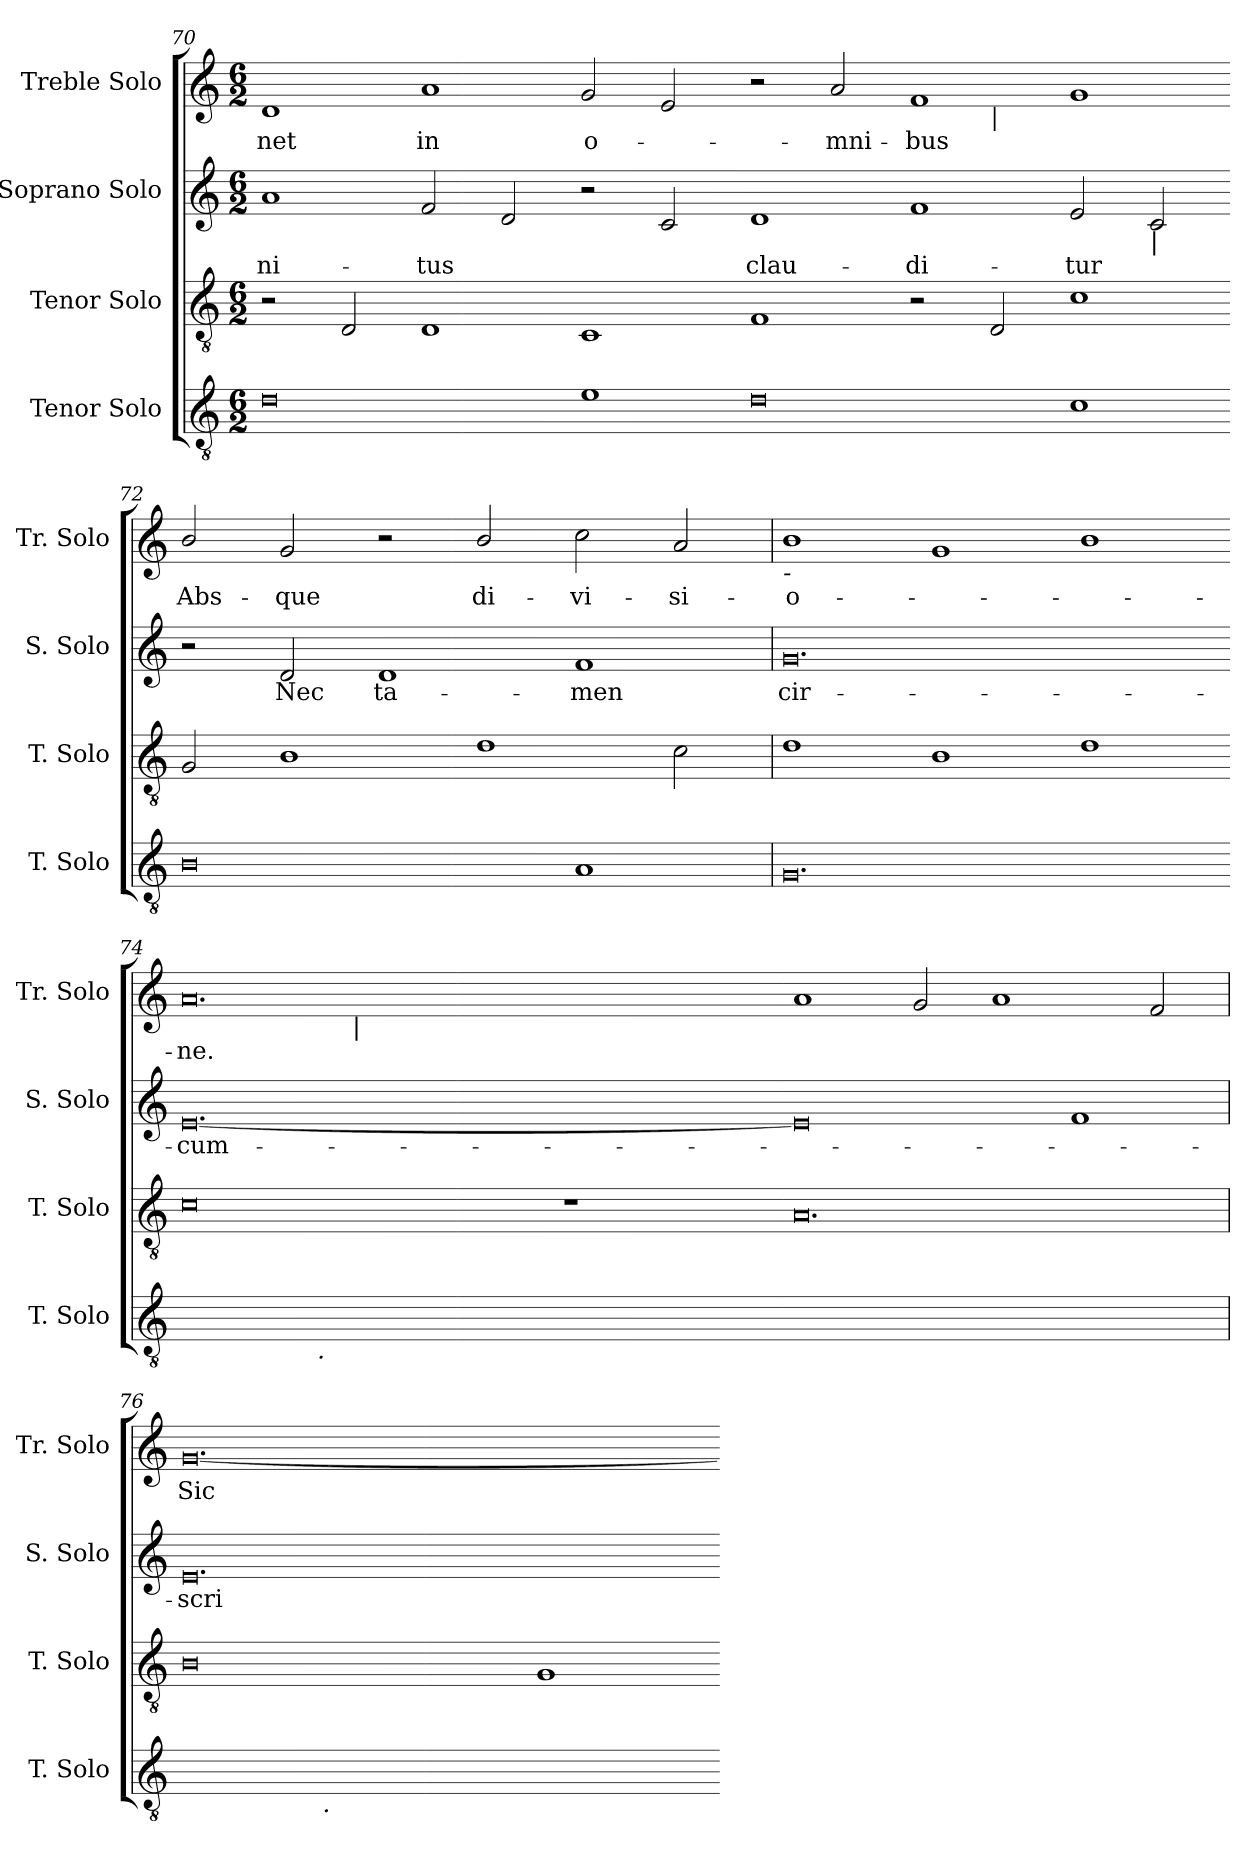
**kern	**kern	**kern	**text	**kern	**text
*part4	*part3	*part2	*part2	*part1	*part1
*staff4	*staff3	*staff2	*staff2	*staff1	*staff1
*I"Tenor Solo	*I"Tenor Solo	*I"Soprano Solo	*	*I"Treble Solo	*
*I'T. Solo	*I'T. Solo	*I'S. Solo	*	*I'Tr. Solo	*
*clefGv2	*clefGv2	*clefG2	*	*clefG2	*
*ITrd7c12	*ITrd7c12	*	*	*	*
*k[]	*k[]	*k[]	*	*k[]	*
*C:	*C:	*C:	*	*C:	*
*M6/2	*M6/2	*M6/2	*	*M6/2	*
=70	=70	=70	=70	=70	=70
!	!	!	!LO:LY:b:color=#000000	!	!
!	!	!	!	!	!LO:LY:b:color=#000000
0Di	2r	1ai	-ni-	1di	-net
.	2DDi/	.	.	.	.
!	!	!	!LO:LY:b:color=#000000	!	!
!	!	!	!	!	!LO:LY:b:color=#000000
.	1DDi	2fi/	-tus	1ai	in
.	.	2di/	.	.	.
!	!	!	!	!	!LO:LY:b:color=#000000
1Ei	1CCi	2r	.	2gi/	o-
.	.	2ci/	.	2ei/	.
=71-	=71-	=71-	=71-	=71-	=71-
!	!	!	!LO:LY:b:color=#000000	!	!
*	*	*	*	*^	*
0Di	1FFi	1di	clau-	2r	1.ryy	.
!	!	!	!	!	!	!LO:LY:b:color=#000000
.	.	.	.	2ai/	.	-mni-
!	!	!	!LO:LY:b:color=#000000	!	!	!
!	!	!	!	!	!	!LO:LY:b:color=#000000
.	2r	1fi	-di-	1fi	.	-bus
!	!	!	!	!	!LO:TX:b:i:t=|	!
.	2DDi/	.	.	.	1.ryy	.
!	!	!	!LO:LY:b:color=#000000	!	!	!
1Ci	1Ci	2ei/	-tur	1gi	.	.
!	!	!LO:TX:b:i:t=|	!	!	!	!
.	.	2ci/	.	.	.	.
*	*	*	*	*v	*v	*
=72-	=72-	=72-	=72-	=72-	=72-
*	*	*	*	*^	*
!	!	!	!	!	!	!LO:LY:b:color=#000000
*	*	*	*	*v	*v	*
0BBi	2GGi/	2r	.	2bi/	Abs-
!	!	!	!LO:LY:b:color=#000000	!	!
!	!	!	!	!	!LO:LY:b:color=#000000
.	1BBi	2di/	Nec	2gi/	-que
!	!	!	!LO:LY:b:color=#000000	!	!
.	.	1di	ta-	2r	.
!	!	!	!	!	!LO:LY:b:color=#000000
.	1Di	.	.	2bi/	di-
!	!	!	!LO:LY:b:color=#000000	!	!
!	!	!	!	!	!LO:LY:b:color=#000000
1AAi	.	1fi	-men	2cci\	-vi-
!	!	!	!	!	!LO:LY:b:color=#000000
.	2Ci\	.	.	2ai/	-si-
!!LO:PB:g=z
=73	=73	=73	=73	=73	=73
!	!	!	!LO:LY:b:color=#000000	!	!
!	!	!	!	!LO:TX:b:i:t=-	!
!	!	!	!	!	!LO:LY:b:color=#000000
0.GGi	1Di	0.gi	cir-	1bi	-o-
.	1BBi	.	.	1gi	.
.	1Di	.	.	1bi	.
=74-	=74-	=74-	=74-	=74-	=74-
!	!	!	!LO:LY:b:color=#000000	!	!
!	!	!	!	!	!LO:LY:b:color=#000000
*^	*	*	*	*^	*
[<0.AAiyy	4ryy	0Ci	[<0.ei	-cum-	0.ai	2ryy	-ne.
.	8ryy	.	.	.	.	.	.
.	16ryy	.	.	.	.	.	.
.	32ryy	.	.	.	.	.	.
.	64ryy	.	.	.	.	.	.
.	512.ryy	.	.	.	.	.	.
!	!LO:TX:b:i:t=.	!	!	!	!	!	!
.	1ryy	.	.	.	.	.	.
.	.	.	.	.	.	32ryy	.
.	.	.	.	.	.	64ryy	.
.	.	.	.	.	.	512.ryy	.
!	!	!	!	!	!	!LO:TX:b:i:t=|	!
.	.	.	.	.	.	1ryy	.
.	1ryy	.	.	.	.	.	.
.	.	.	.	.	.	1ryy	.
.	.	1r	.	.	.	.	.
.	2ryy	.	.	.	.	.	.
.	.	.	.	.	.	4ryy	.
.	.	.	.	.	.	8ryy	.
.	.	.	.	.	.	16ryy	.
.	128ryy	.	.	.	.	128ryy	.
.	256ryy	.	.	.	.	256ryy	.
.	1024ryy	.	.	.	.	1024ryy	.
*v	*v	*	*	*	*v	*v	*
=75-	=75-	=75-	=75-	=75-	=75-
0.AAiyy]	0.AAi	0ei]	.	1ai	.
.	.	.	.	2gi/	.
.	.	.	.	1ai	.
.	.	1fi	.	.	.
.	.	.	.	2fi/	.
=76	=76	=76	=76	=76	=76
!	!	!	!LO:LY:b:color=#000000	!	!
!	!	!	!	!	!LO:LY:b:color=#000000
*^	*	*	*	*	*
[<0.EEiyy	4ryy	0BBi	0.ei	-scri-	[<0.gi	Sic
.	8ryy	.	.	.	.	.
.	16ryy	.	.	.	.	.
.	32ryy	.	.	.	.	.
.	128ryy	.	.	.	.	.
.	512ryy	.	.	.	.	.
!	!LO:TX:b:i:t=.	!	!	!	!	!
.	1ryy	.	.	.	.	.
.	1ryy	.	.	.	.	.
.	.	1GGi	.	.	.	.
.	2ryy	.	.	.	.	.
.	64ryy	.	.	.	.	.
.	256.ryy	.	.	.	.	.
*v	*v	*	*	*	*	*
=-	=-	=-	=-	=-	=-
*-	*-	*-	*-	*-	*-
